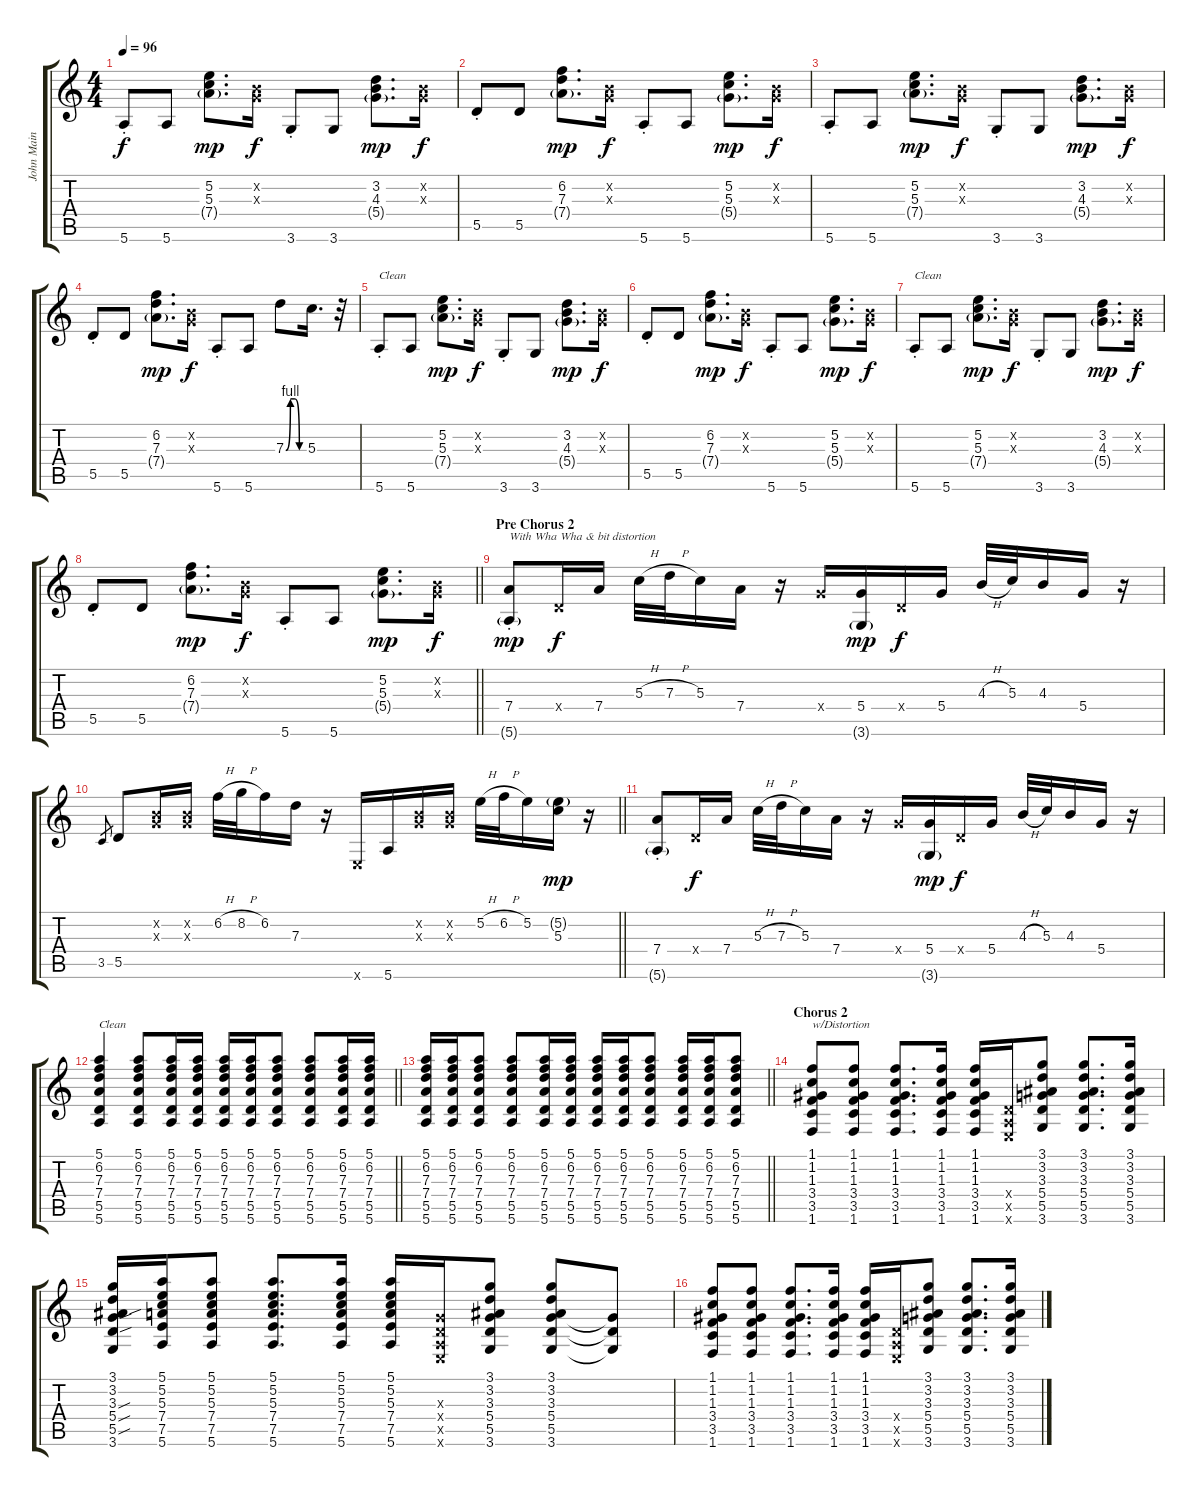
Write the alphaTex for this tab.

\track ("John Main guitar" "John Main ") {instrument electricguitarclean}
\staff {score tabs}
\tuning (E4 B3 G3 D3 A2 E2) {hide}
\ts (4 4)
\tempo 96
\clef g2
\ks c
5.6{st}.8{dy f} 5.6.8 (5.2 5.3 7.4{g}).8{d dy mp} (0.2{x} 0.3{x}).16{dy f} 3.6{st}.8 3.6.8 (3.2 4.3 5.4{g}).8{d dy mp} (0.2{x} 0.3{x}).16{dy f} |
5.5{st}.8 5.5.8 (6.2 7.3 7.4{g}).8{d dy mp} (0.2{x} 0.3{x}).16{dy f} 5.6{st}.8 5.6.8 (5.2 5.3 5.4{g}).8{d dy mp} (0.2{x} 0.3{x}).16{dy f} |
5.6{st}.8 5.6.8 (5.2 5.3 7.4{g}).8{d dy mp} (0.2{x} 0.3{x}).16{dy f} 3.6{st}.8 3.6.8 (3.2 4.3 5.4{g}).8{d dy mp} (0.2{x} 0.3{x}).16{dy f} |
5.5{st}.8 5.5.8 (6.2 7.3 7.4{g}).8{d dy mp} (0.2{x} 0.3{x}).16{dy f} 5.6{st}.8 5.6.8 7.3{be (custom 0 0 15 4 30 4 45 0 60 0)}.8 5.3.16{d} r.32 |
5.6{st}.8{txt "Clean" instrument electricguitarclean} 5.6.8 (5.2 5.3 7.4{g}).8{d dy mp} (0.2{x} 0.3{x}).16{dy f} 3.6{st}.8 3.6.8 (3.2 4.3 5.4{g}).8{d dy mp} (0.2{x} 0.3{x}).16{dy f} |
5.5{st}.8 5.5.8 (6.2 7.3 7.4{g}).8{d dy mp} (0.2{x} 0.3{x}).16{dy f} 5.6{st}.8 5.6.8 (5.2 5.3 5.4{g}).8{d dy mp} (0.2{x} 0.3{x}).16{dy f} |
5.6{st}.8{txt "Clean"} 5.6.8 (5.2 5.3 7.4{g}).8{d dy mp} (0.2{x} 0.3{x}).16{dy f} 3.6{st}.8 3.6.8 (3.2 4.3 5.4{g}).8{d dy mp} (0.2{x} 0.3{x}).16{dy f} |
\barLineRight lightlight
5.5{st}.8 5.5.8 (6.2 7.3 7.4{g}).8{d dy mp} (0.2{x} 0.3{x}).16{dy f} 5.6{st}.8 5.6.8 (5.2 5.3 5.4{g}).8{d dy mp} (0.2{x} 0.3{x}).16{dy f} |
\section ("" "Pre Chorus 2")
(7.4 5.6{g st}).8{txt "With Wha Wha & bit distortion" dy mp volume 11 instrument distortionguitar} 0.4{x}.16{dy f} 7.4.16 5.3{h}.32 7.3{h}.32 5.3.16 7.4.16 r.16 5.4{x}.16 (5.4 3.6{g}).16{dy mp} 0.4{x}.16{dy f} 5.4.16 4.3{h}.32 5.3.32 4.3.16 5.4.16 r.16 |
\barLineRight lightlight
3.5.8{gr} 5.5.8 (0.2{x} 0.3{x}).16 (0.2{x} 0.3{x}).16 6.2{h}.32 8.2{h}.32 6.2.16 7.3.16 r.16 0.6{x}.16 5.6.16 (0.2{x} 0.3{x}).16 (0.2{x} 0.3{x}).16 5.2{h}.32 6.2{h}.32 5.2.16 (5.2{g} 5.3).16{dy mp} r.16 |
(7.4 5.6{g st}).8 0.4{x}.16{dy f} 7.4.16 5.3{h}.32 7.3{h}.32 5.3.16 7.4.16 r.16 5.4{x}.16 (5.4 3.6{g}).16{dy mp} 0.4{x}.16{dy f} 5.4.16 4.3{h}.32 5.3.32 4.3.16 5.4.16 r.16 |
\barLineRight lightlight
(5.1 6.2 7.3 7.4 5.5 5.6).4{txt "Clean" volume 16 instrument electricguitarclean} (5.1 6.2 7.3 7.4 5.5 5.6).8 (5.1 6.2 7.3 7.4 5.5 5.6).16 (5.1 6.2 7.3 7.4 5.5 5.6).16 (5.1 6.2 7.3 7.4 5.5 5.6).16 (5.1 6.2 7.3 7.4 5.5 5.6).16 (5.1 6.2 7.3 7.4 5.5 5.6).8 (5.1 6.2 7.3 7.4 5.5 5.6).8 (5.1 6.2 7.3 7.4 5.5 5.6).16 (5.1 6.2 7.3 7.4 5.5 5.6).16 |
\barLineRight lightlight
(5.1 6.2 7.3 7.4 5.5 5.6).16 (5.1 6.2 7.3 7.4 5.5 5.6).16 (5.1 6.2 7.3 7.4 5.5 5.6).8 (5.1 6.2 7.3 7.4 5.5 5.6).8 (5.1 6.2 7.3 7.4 5.5 5.6).16 (5.1 6.2 7.3 7.4 5.5 5.6).16 (5.1 6.2 7.3 7.4 5.5 5.6).16 (5.1 6.2 7.3 7.4 5.5 5.6).16 (5.1 6.2 7.3 7.4 5.5 5.6).8 (5.1 6.2 7.3 7.4 5.5 5.6).16 (5.1 6.2 7.3 7.4 5.5 5.6).16 (5.1 6.2 7.3 7.4 5.5 5.6).8 |
\section ("" "Chorus 2")
(1.1 1.2 1.3 3.4 3.5 1.6).8{txt "w/Distortion" instrument distortionguitar} (1.1 1.2 1.3 3.4 3.5 1.6).8 (1.1 1.2 1.3 3.4 3.5 1.6).8{d} (1.1 1.2 1.3 3.4 3.5 1.6).16 (1.1 1.2 1.3 3.4 3.5 1.6).16 (0.4{x} 0.5{x} 0.6{x}).16 (3.1 3.2 3.3 5.4 5.5 3.6).8 (3.1 3.2 3.3 5.4 5.5 3.6).8{d} (3.1 3.2 3.3 5.4 5.5 3.6).16 |
(3.1 3.2 3.3{sou} 5.4{sou} 5.5{sou} 3.6).16 (5.1 5.2 5.3 7.4 7.5 5.6).16 (5.1 5.2 5.3 7.4 7.5 5.6).8 (5.1 5.2 5.3 7.4 7.5 5.6).8{d} (5.1 5.2 5.3 7.4 7.5 5.6).16 (5.1 5.2 5.3 7.4 7.5 5.6).16 (0.3{x} 0.4{x} 0.5{x} 0.6{x}).16 (3.1 3.2 3.3 5.4 5.5 3.6).8 (3.1 3.2 3.3 5.4 5.5 3.6).8 (5.4{t} 5.5{t} 3.6{t}).8 |
(1.1 1.2 1.3 3.4 3.5 1.6).8 (1.1 1.2 1.3 3.4 3.5 1.6).8 (1.1 1.2 1.3 3.4 3.5 1.6).8{d} (1.1 1.2 1.3 3.4 3.5 1.6).16 (1.1 1.2 1.3 3.4 3.5 1.6).16 (0.4{x} 0.5{x} 0.6{x}).16 (3.1 3.2 3.3 5.4 5.5 3.6).8 (3.1 3.2 3.3 5.4 5.5 3.6).8{d} (3.1 3.2 3.3 5.4 5.5 3.6).16
